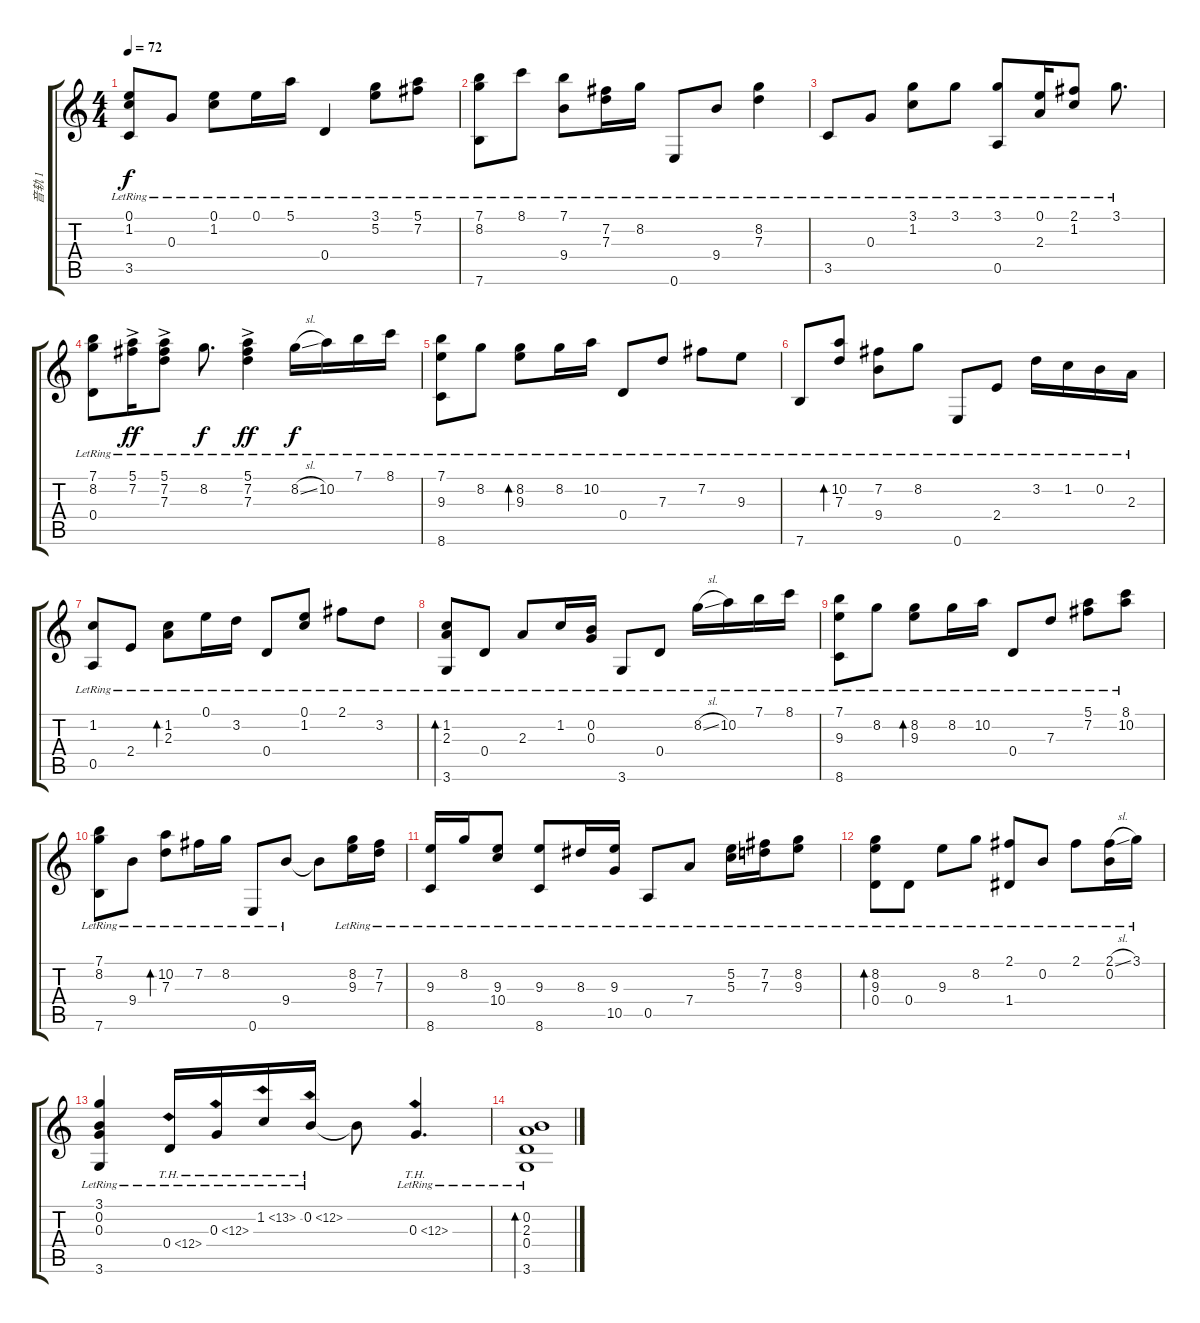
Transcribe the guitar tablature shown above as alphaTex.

\track ("音轨 1" "音轨 1") {instrument acousticguitarnylon}
\staff {score tabs}
\tuning (E4 B3 G3 D3 A2 E2) {hide}
\ts (4 4)
\tempo 72
\clef g2
\ks c
(0.1{lr} 1.2{lr} 3.5{lr}).8{dy f} 0.3{lr}.8 (0.1{lr} 1.2{lr}).8 0.1{lr}.16 5.1{lr}.16 0.4{lr}.4 (3.1{lr} 5.2{lr}).8 (5.1{lr} 7.2{lr}).8 |
(7.1{lr} 8.2{lr} 7.6{lr}).8 8.1{lr}.8 (7.1{lr} 9.4{lr}).8 (7.2{lr} 7.3{lr}).16 8.2{lr}.16 0.6{lr}.8 9.4{lr}.8 (8.2{lr} 7.3{lr}).4 |
3.5{lr}.8 0.3{lr}.8 (3.1{lr} 1.2{lr}).8 3.1{lr}.8 (3.1{lr} 0.5{lr}).8 (0.1{lr} 2.3{lr}).16 (2.1{lr} 1.2{lr}).8 3.1{lr}.8{d} |
(7.1{lr} 8.2{lr} 0.4{lr}).8 (5.1{ac lr} 7.2{lr}).16{dy ff} (5.1{lr} 7.2{lr} 7.3{ac lr}).8 8.2{lr}.8{d dy f} (5.1{ac lr} 7.2{lr} 7.3{lr}).4{dy ff} 8.2{sl lr}.16{dy f} 10.2{lr}.16 7.1{lr}.16 8.1{lr}.16 |
(7.1{lr} 9.3{lr} 8.6{lr}).8 8.2{lr}.8 (8.2{lr} 9.3{lr}).8{bd 60} 8.2{lr}.16 10.2{lr}.16 0.4{lr}.8 7.3{lr}.8 7.2{lr}.8 9.3{lr}.8 |
7.6{lr}.8 (10.2{lr} 7.3{lr}).8{bd 60} (7.2{lr} 9.4{lr}).8 8.2{lr}.8 0.6{lr}.8 2.4{lr}.8 3.2{lr}.16 1.2{lr}.16 0.2{lr}.16 2.3{lr}.16 |
(1.2{lr} 0.5{lr}).8 2.4{lr}.8 (1.2{lr} 2.3{lr}).8{bd 60} 0.1{lr}.16 3.2{lr}.16 0.4{lr}.8 (0.1{lr} 1.2{lr}).8 2.1{lr}.8 3.2{lr}.8 |
(1.2{lr} 2.3{lr} 3.6{lr}).8{bd 60} 0.4{lr}.8 2.3{lr}.8 1.2{lr}.16 (0.2{lr} 0.3{lr}).16 3.6{lr}.8 0.4{lr}.8 8.2{sl lr}.16 10.2{lr}.16 7.1{lr}.16 8.1{lr}.16 |
(7.1{lr} 9.3{lr} 8.6{lr}).8 8.2{lr}.8 (8.2{lr} 9.3{lr}).8{bd 60} 8.2{lr}.16 10.2{lr}.16 0.4{lr}.8 7.3{lr}.8 (5.1 7.2{lr}).8 (8.1{lr} 10.2{lr}).8 |
(7.1{lr} 8.2{lr} 7.6{lr}).8 9.4{lr}.8 (10.2{lr} 7.3{lr}).8{bd 60} 7.2{lr}.16 8.2{lr}.16 0.6{lr}.8 9.4{lr}.8 9.4{t}.8 (8.2{lr} 9.3{lr}).16 (7.2{lr} 7.3{lr}).16 |
(9.3{lr} 8.6{lr}).16 8.2{lr}.16 (9.3{lr} 10.4{lr}).8 (9.3{lr} 8.6{lr}).8 8.3{lr}.16 (9.3{lr} 10.5{lr}).16 0.5{lr}.8 7.4{lr}.8 (5.2{lr} 5.3{lr}).16 (7.2{lr} 7.3{lr}).16 (8.2{lr} 9.3{lr}).8 |
(8.2{lr} 9.3{lr} 0.4{lr}).8{bd 60} 0.4{lr}.8 9.3{lr}.8 8.2{lr}.8 (2.1{lr} 1.4{lr}).8 0.2{lr}.8 2.1{lr}.8 (2.1{sl lr} 0.2).16 3.1{lr}.16 |
(3.1{lr} 0.2{lr} 0.3{lr} 3.6{lr}).4 0.4{th 12 lr}.16 0.3{th 12 lr}.16 1.2{th 12 lr}.16 0.2{th 12 lr}.16 0.2{t}.8 0.3{th 12 lr}.4{d} |
(0.2{lr} 2.3{lr} 0.4{lr} 3.6{lr}).1{bd 480}
